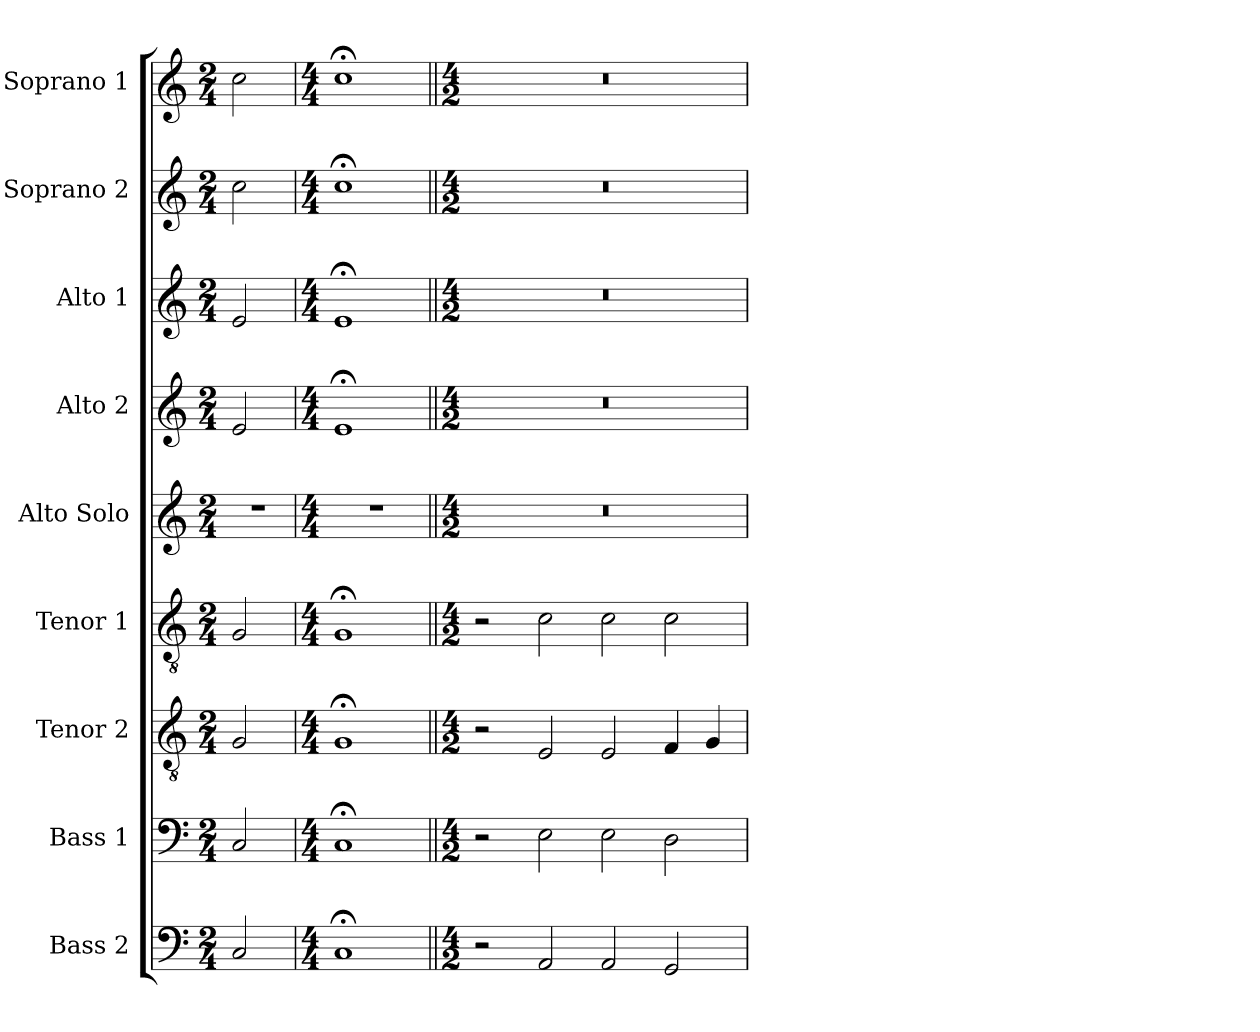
**kern	**kern	**kern	**kern	**kern	**kern	**kern	**kern	**kern
*part9	*part8	*part7	*part6	*part5	*part4	*part3	*part2	*part1
*staff9	*staff8	*staff7	*staff6	*staff5	*staff4	*staff3	*staff2	*staff1
*I"Bass 2	*I"Bass 1	*I"Tenor 2	*I"Tenor 1	*I"Alto Solo	*I"Alto 2	*I"Alto 1	*I"Soprano 2	*I"Soprano 1
*I'B 2	*I'B 1	*I'T 2	*I'T 1	*I'A	*I'A 2	*I'A 1	*I'S 2	*I'S 1
*clefF4	*clefF4	*clefGv2	*clefGv2	*clefG2	*clefG2	*clefG2	*clefG2	*clefG2
*k[]	*k[]	*k[]	*k[]	*k[]	*k[]	*k[]	*k[]	*k[]
*C:	*C:	*C:	*C:	*C:	*C:	*C:	*C:	*C:
*M2/4	*M2/4	*M2/4	*M2/4	*M2/4	*M2/4	*M2/4	*M2/4	*M2/4
=1	=1	=1	=1	=1	=1	=1	=1	=1
2C	2C	2G	2G	2r	2e	2e	2cc	2cc
=2	=2	=2	=2	=2	=2	=2	=2	=2
*M4/4	*M4/4	*M4/4	*M4/4	*M4/4	*M4/4	*M4/4	*M4/4	*M4/4
1C;<	1C;<	1G;<	1G;<	1r	1e;<	1e;<	1cc;<	1cc;<
=3||	=3||	=3||	=3||	=3||	=3||	=3||	=3||	=3||
*M4/2	*M4/2	*M4/2	*M4/2	*M4/2	*M4/2	*M4/2	*M4/2	*M4/2
2r	2r	2r	2r	0r	0r	0r	0r	0r
2AA	2E	2E	2c	.	.	.	.	.
2AA	2E	2E	2c	.	.	.	.	.
2GG	2D	4F	2c	.	.	.	.	.
.	.	4G	.	.	.	.	.	.
=	=	=	=	=	=	=	=	=
*-	*-	*-	*-	*-	*-	*-	*-	*-
